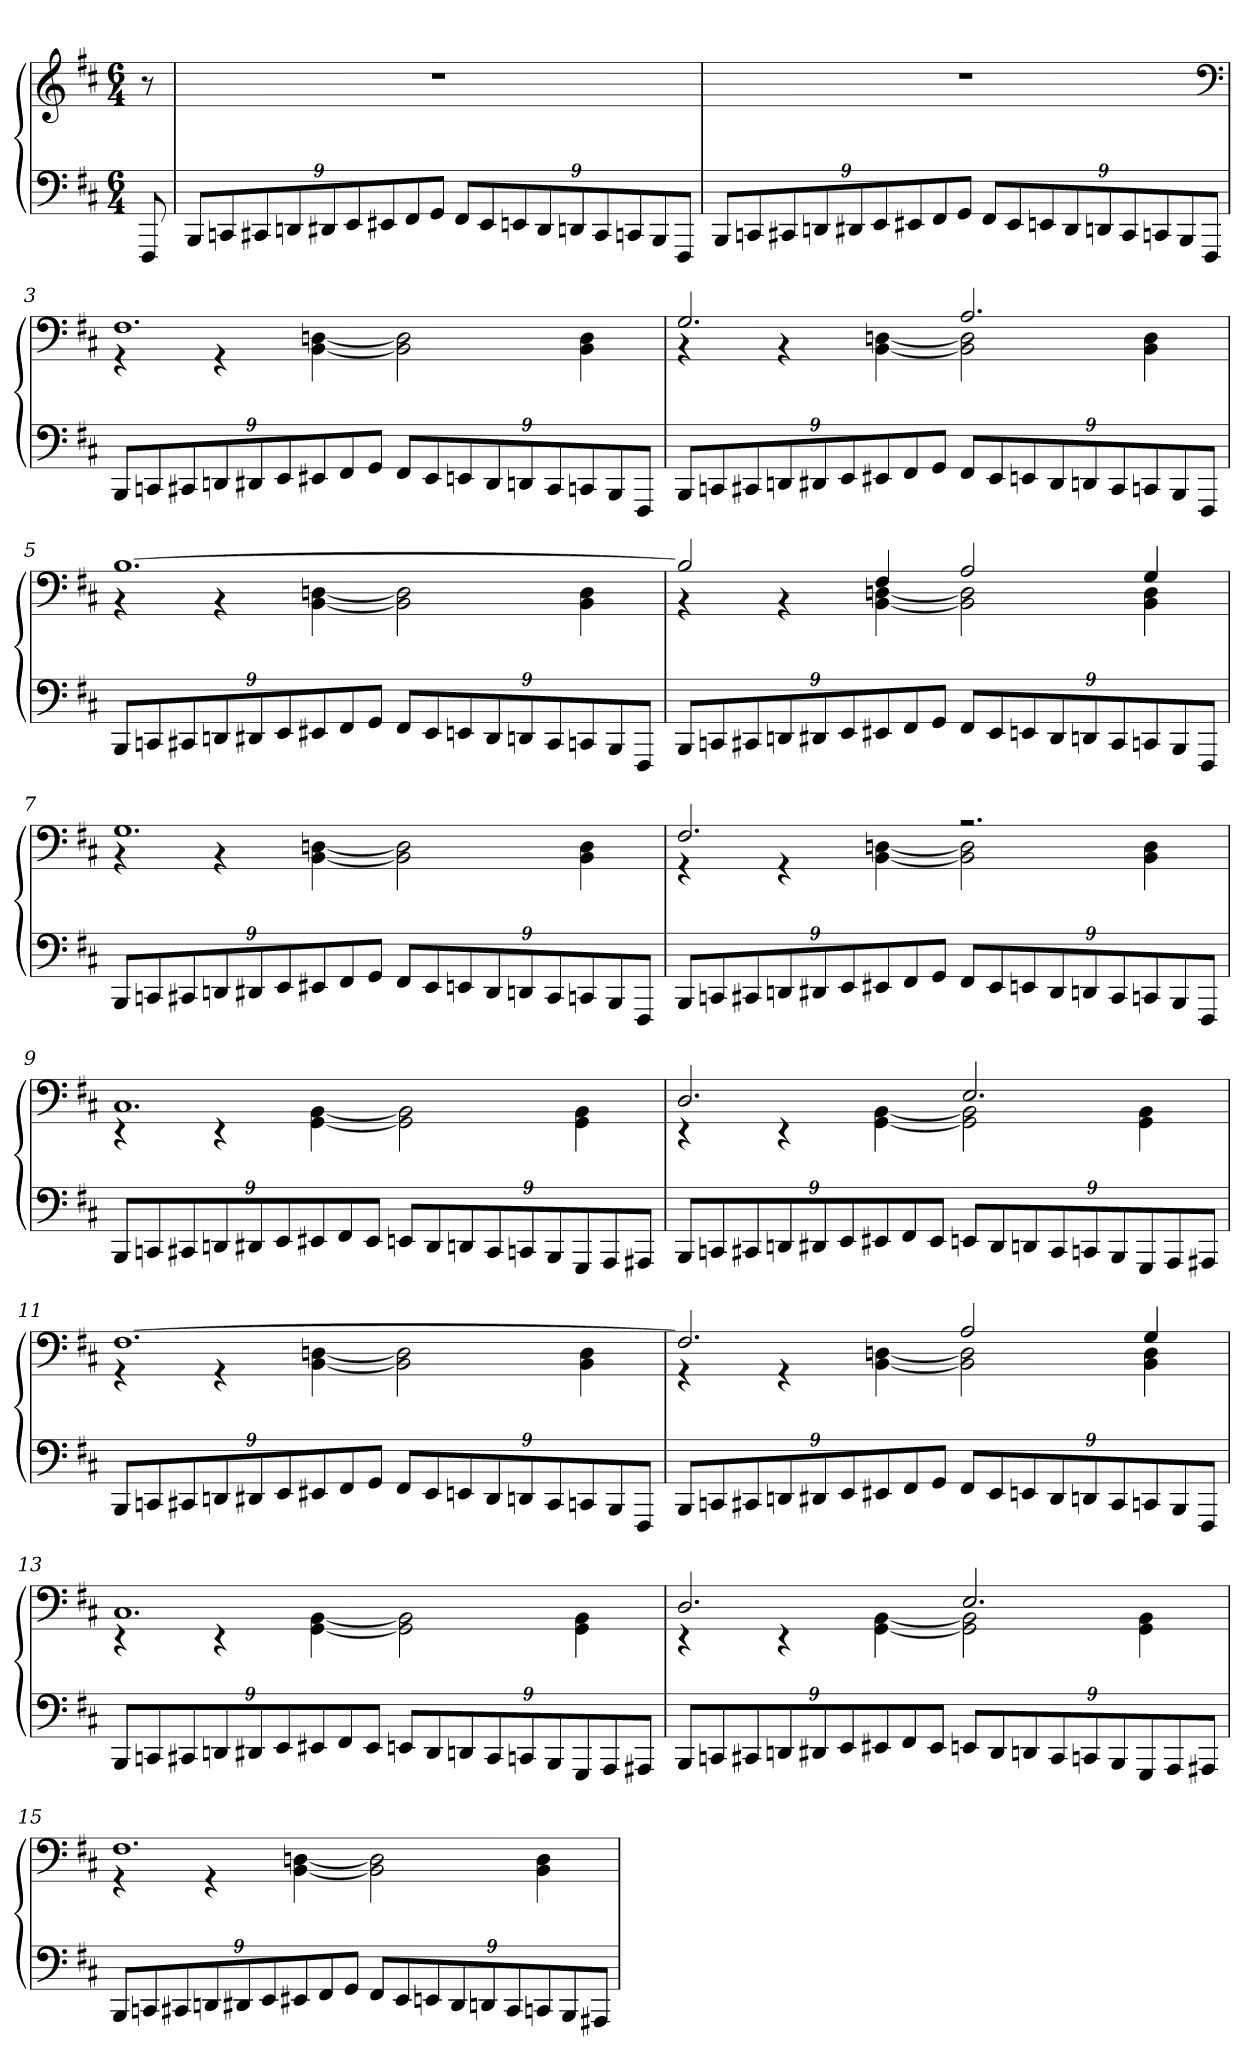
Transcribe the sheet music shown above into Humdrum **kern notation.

**kern	**kern
*part1	*part1
*staff2	*staff1
*clefF4	*clefG2
*k[f#c#]	*k[f#c#]
*M6/4	*M6/4
*MM144	*MM144
=	=
8FFF#/	8r
=1	=1
12BBB/L	1.r
12CCn/	.
12CC#X/	.
12DDn/	.
12DD#X/	.
12EE/	.
12EE#X/	.
12FF#/	.
12GG/J	.
12FF#/L	.
12EE#/	.
12EEn/	.
12DD#/	.
12DDn/	.
12CC#/	.
12CCn/	.
12BBB/	.
12FFF#/J	.
=2	=2
12BBB/L	1.r
12CCn/	.
12CC#X/	.
12DDn/	.
12DD#X/	.
12EE/	.
12EE#X/	.
12FF#/	.
12GG/J	.
12FF#/L	.
12EE#/	.
12EEn/	.
12DD#/	.
12DDn/	.
12CC#/	.
12CCn/	.
12BBB/	.
12FFF#/J	.
*	*clefF4
=3	=3
*	*^
12BBB/L	1.F#	4r
12CCn/	.	.
12CC#X/	.	.
12DDn/	.	4r
12DD#X/	.	.
12EE/	.	.
12EE#X/	.	[4BB\ [4Dn\
12FF#/	.	.
12GG/J	.	.
12FF#/L	.	2BB]\ 2D]\
12EE#/	.	.
12EEn/	.	.
12DD#/	.	.
12DDn/	.	.
12CC#/	.	.
12CCn/	.	4BB\ 4D\
12BBB/	.	.
12FFF#/J	.	.
=4	=4	=4
12BBB/L	2.G/	4r
12CCn/	.	.
12CC#X/	.	.
12DDn/	.	4r
12DD#X/	.	.
12EE/	.	.
12EE#X/	.	[4BB\ [4Dn\
12FF#/	.	.
12GG/J	.	.
12FF#/L	2.A/	2BB]\ 2D]\
12EE#/	.	.
12EEn/	.	.
12DD#/	.	.
12DDn/	.	.
12CC#/	.	.
12CCn/	.	4BB\ 4D\
12BBB/	.	.
12FFF#/J	.	.
=5	=5	=5
12BBB/L	[1.B	4r
12CCn/	.	.
12CC#X/	.	.
12DDn/	.	4r
12DD#X/	.	.
12EE/	.	.
12EE#X/	.	[4BB\ [4Dn\
12FF#/	.	.
12GG/J	.	.
12FF#/L	.	2BB]\ 2D]\
12EE#/	.	.
12EEn/	.	.
12DD#/	.	.
12DDn/	.	.
12CC#/	.	.
12CCn/	.	4BB\ 4D\
12BBB/	.	.
12FFF#/J	.	.
=6	=6	=6
12BBB/L	2B/]	4r
12CCn/	.	.
12CC#X/	.	.
12DDn/	.	4r
12DD#X/	.	.
12EE/	.	.
12EE#X/	4F#/	[4BB\ [4Dn\
12FF#/	.	.
12GG/J	.	.
12FF#/L	2A/	2BB]\ 2D]\
12EE#/	.	.
12EEn/	.	.
12DD#/	.	.
12DDn/	.	.
12CC#/	.	.
12CCn/	4G/	4BB\ 4D\
12BBB/	.	.
12FFF#/J	.	.
=7	=7	=7
12BBB/L	1.G	4r
12CCn/	.	.
12CC#X/	.	.
12DDn/	.	4r
12DD#X/	.	.
12EE/	.	.
12EE#X/	.	[4BB\ [4Dn\
12FF#/	.	.
12GG/J	.	.
12FF#/L	.	2BB]\ 2D]\
12EE#/	.	.
12EEn/	.	.
12DD#/	.	.
12DDn/	.	.
12CC#/	.	.
12CCn/	.	4BB\ 4D\
12BBB/	.	.
12FFF#/J	.	.
=8	=8	=8
12BBB/L	2.F#/	4r
12CCn/	.	.
12CC#X/	.	.
12DDn/	.	4r
12DD#X/	.	.
12EE/	.	.
12EE#X/	.	[4BB\ [4Dn\
12FF#/	.	.
12GG/J	.	.
12FF#/L	2.r	2BB]\ 2D]\
12EE#/	.	.
12EEn/	.	.
12DD#/	.	.
12DDn/	.	.
12CC#/	.	.
12CCn/	.	4BB\ 4D\
12BBB/	.	.
12FFF#/J	.	.
=9	=9	=9
12BBB/L	1.C#	4r
12CCn/	.	.
12CC#X/	.	.
12DDn/	.	4r
12DD#X/	.	.
12EE/	.	.
12EE#X/	.	[4GG\ [4BB\
12FF#/	.	.
12EE#/J	.	.
12EEn/L	.	2GG]\ 2BB]\
12DD#/	.	.
12DDn/	.	.
12CC#/	.	.
12CCn/	.	.
12BBB/	.	.
12GGG/	.	4GG\ 4BB\
12AAA/	.	.
12AAA#X/J	.	.
=10	=10	=10
12BBB/L	2.D/	4r
12CCn/	.	.
12CC#X/	.	.
12DDn/	.	4r
12DD#X/	.	.
12EE/	.	.
12EE#X/	.	[4GG\ [4BB\
12FF#/	.	.
12EE#/J	.	.
12EEn/L	2.E/	2GG]\ 2BB]\
12DD#/	.	.
12DDn/	.	.
12CC#/	.	.
12CCn/	.	.
12BBB/	.	.
12GGG/	.	4GG\ 4BB\
12AAA/	.	.
12AAA#X/J	.	.
=11	=11	=11
12BBB/L	[1.F#	4r
12CCn/	.	.
12CC#X/	.	.
12DDn/	.	4r
12DD#X/	.	.
12EE/	.	.
12EE#X/	.	[4BB\ [4Dn\
12FF#/	.	.
12GG/J	.	.
12FF#/L	.	2BB]\ 2D]\
12EE#/	.	.
12EEn/	.	.
12DD#/	.	.
12DDn/	.	.
12CC#/	.	.
12CCn/	.	4BB\ 4D\
12BBB/	.	.
12FFF#/J	.	.
=12	=12	=12
12BBB/L	2.F#/]	4r
12CCn/	.	.
12CC#X/	.	.
12DDn/	.	4r
12DD#X/	.	.
12EE/	.	.
12EE#X/	.	[4BB\ [4Dn\
12FF#/	.	.
12GG/J	.	.
12FF#/L	2A/	2BB]\ 2D]\
12EE#/	.	.
12EEn/	.	.
12DD#/	.	.
12DDn/	.	.
12CC#/	.	.
12CCn/	4G/	4BB\ 4D\
12BBB/	.	.
12FFF#/J	.	.
=13	=13	=13
12BBB/L	1.C#	4r
12CCn/	.	.
12CC#X/	.	.
12DDn/	.	4r
12DD#X/	.	.
12EE/	.	.
12EE#X/	.	[4GG\ [4BB\
12FF#/	.	.
12EE#/J	.	.
12EEn/L	.	2GG]\ 2BB]\
12DD#/	.	.
12DDn/	.	.
12CC#/	.	.
12CCn/	.	.
12BBB/	.	.
12GGG/	.	4GG\ 4BB\
12AAA/	.	.
12AAA#X/J	.	.
=14	=14	=14
12BBB/L	2.D/	4r
12CCn/	.	.
12CC#X/	.	.
12DDn/	.	4r
12DD#X/	.	.
12EE/	.	.
12EE#X/	.	[4GG\ [4BB\
12FF#/	.	.
12EE#/J	.	.
12EEn/L	2.E/	2GG]\ 2BB]\
12DD#/	.	.
12DDn/	.	.
12CC#/	.	.
12CCn/	.	.
12BBB/	.	.
12GGG/	.	4GG\ 4BB\
12AAA/	.	.
12AAA#X/J	.	.
=15	=15	=15
12BBB/L	1.F#	4r
12CCn/	.	.
12CC#X/	.	.
12DDn/	.	4r
12DD#X/	.	.
12EE/	.	.
12EE#X/	.	[4BB\ [4Dn\
12FF#/	.	.
12GG/J	.	.
12FF#/L	.	2BB]\ 2D]\
12EE#/	.	.
12EEn/	.	.
12DD#/	.	.
12DDn/	.	.
12CC#/	.	.
12CCn/	.	4BB\ 4D\
12BBB/	.	.
12AAA#X/J	.	.
*	*v	*v
=	=
*-	*-
